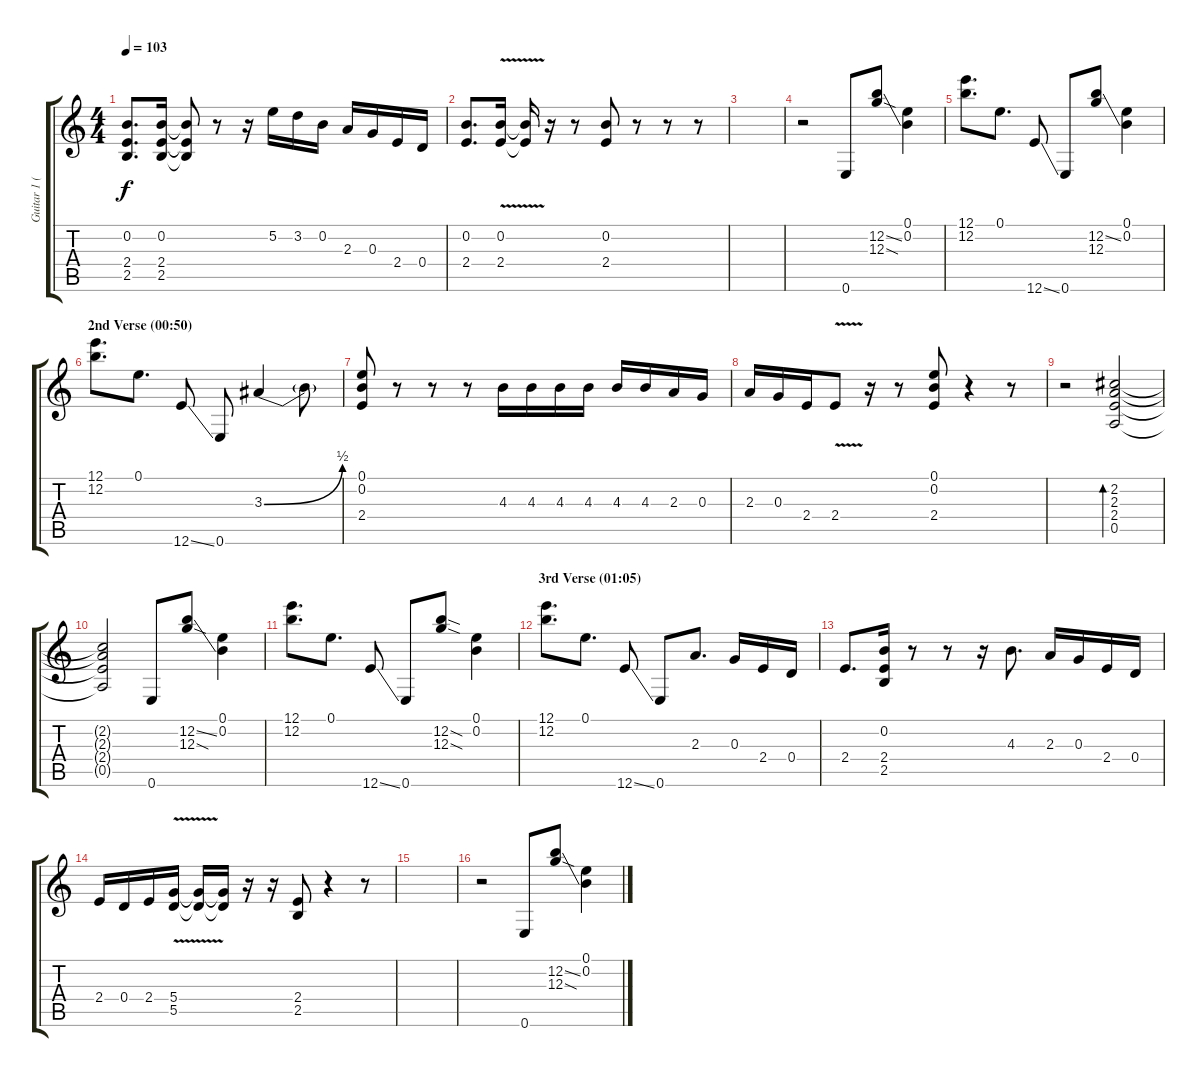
\track ("Guitar 1 (J. Perry)" "Guitar 1 (") {instrument overdrivenguitar}
\staff {score tabs}
\tuning (E4 B3 G3 D3 A2 E2) {hide}
\ts (4 4)
\tempo 103
\clef g2
\ks c
(0.2 2.4 2.5).8{d dy f} (0.2 2.4 2.5).16 (0.2{t} 2.4{t} 2.5{t}).8 r.8 r.16 5.2.16 3.2.16 0.2.16 2.3.16 0.3.16 2.4.16 0.4.16 |
(0.2 2.4).8{d} (0.2{v} 2.4{v}).16 (0.2{t} 2.4{t}).16 r.16 r.8 (0.2 2.4).8 r.8 r.8 r.8 |
|
r.2 0.6.8 (12.2{ss} 12.3{sod}).8 (0.1 0.2).4 |
(12.1 12.2).8{d} 0.1.8{d} 12.6{ss}.8 0.6.8 (12.2{ss} 12.3).8 (0.1 0.2).4 |
\section ("" "2nd Verse (00:50)")
(12.1 12.2).8{d} 0.1.8{d} 12.6{ss}.8 0.6.8 3.3{be (bend 0 0 60 2)}.4 3.3{t}.8 |
(0.1 0.2 2.4).8 r.8 r.8 r.8 4.3.16 4.3.16 4.3.16 4.3.16 4.3.16 4.3.16 2.3.16 0.3.16 |
2.3.16 0.3.16 2.4.16 2.4{v}.8 r.16 r.8 (0.1 0.2 2.4).8 r.4 r.8 |
r.2{volume 7} (2.2 2.3 2.4 0.5).2{bd 480 volume 11} |
(2.2{t} 2.3{t} 2.4{t} 0.5{t}).2 0.6.8{volume 13} (12.2{ss} 12.3{sod}).8 (0.1 0.2).4 |
(12.1 12.2).8{d} 0.1.8{d} 12.6{ss}.8 0.6.8 (12.2{sod} 12.3{sod}).8 (0.1 0.2).4 |
\section ("" "3rd Verse (01:05)")
(12.1 12.2).8{d} 0.1.8{d} 12.6{ss}.8 0.6.8 2.3.8{d} 0.3.16 2.4.16 0.4.16 |
2.4.8{d} (0.2 2.4 2.5).16 r.8 r.8 r.16 4.3.8{d} 2.3.16 0.3.16 2.4.16 0.4.16 |
2.4.16 0.4.16 2.4.16 (5.4{v} 5.5{v}).16 (5.4{t} 5.5{t}).16 (5.4{t} 5.5{t}).16 r.16 r.16 (2.4 2.5).8 r.4 r.8 |
|
r.2 0.6.8 (12.2{ss} 12.3{sod}).8 (0.1 0.2).4
